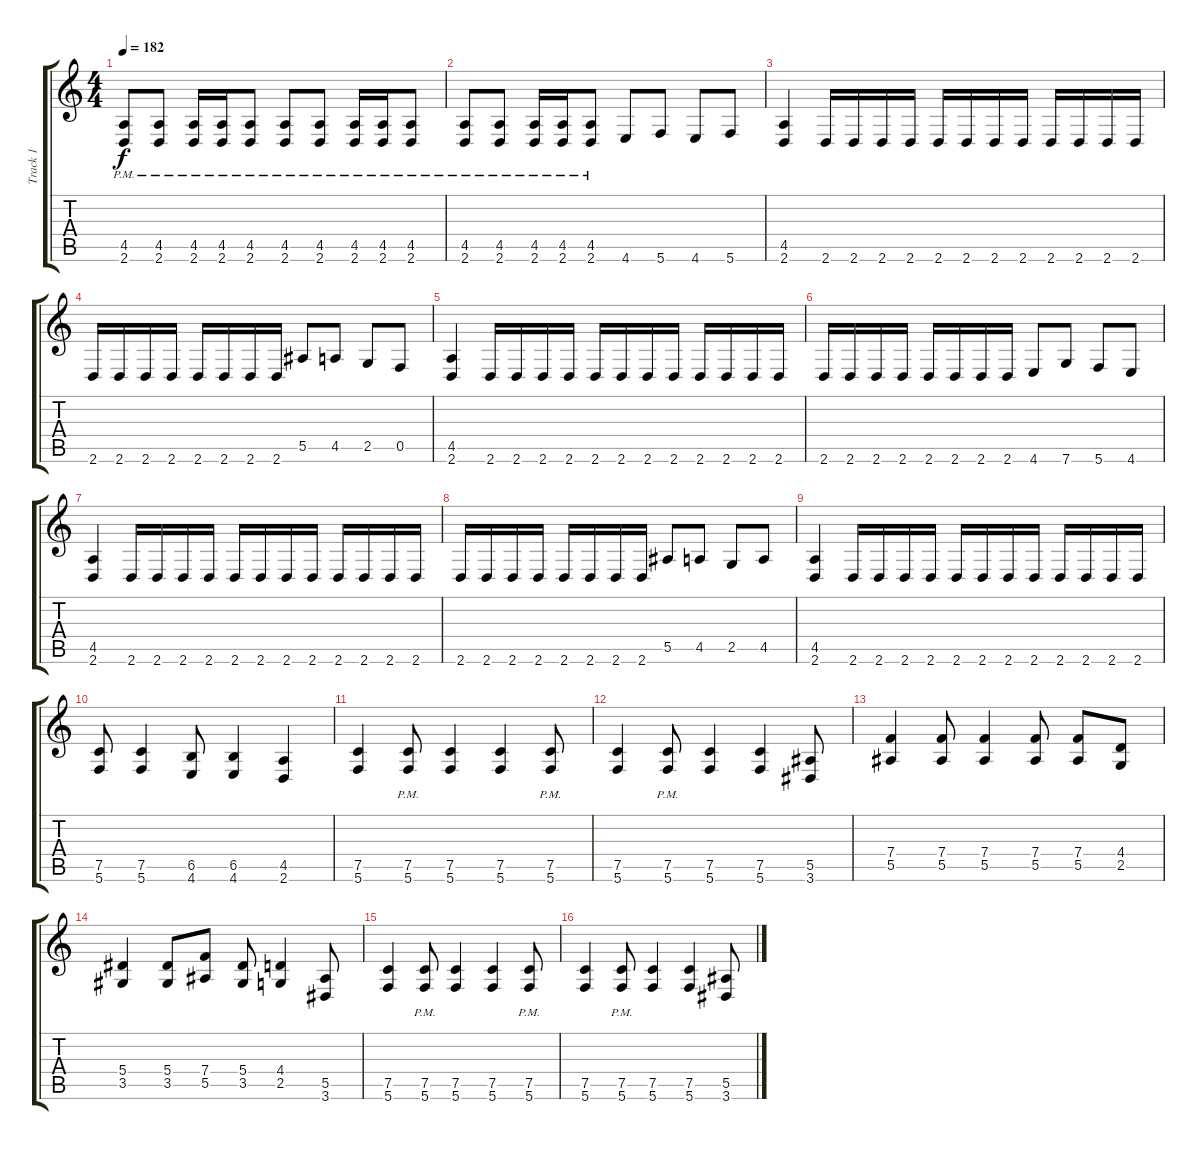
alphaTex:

\track ("Track 1" "Track 1") {instrument distortionguitar}
\staff {score tabs}
\tuning (C4 G3 Eb3 Bb2 F2 C2) {hide}
\ts (4 4)
\tempo 182
\clef g2
\ks c
(4.5{pm} 2.6).8{dy f} (4.5{pm} 2.6).8 (4.5{pm} 2.6).16 (4.5{pm} 2.6).16 (4.5{pm} 2.6).8 (4.5{pm} 2.6).8 (4.5{pm} 2.6).8 (4.5{pm} 2.6).16 (4.5{pm} 2.6).16 (4.5{pm} 2.6).8 |
(4.5{pm} 2.6).8 (4.5{pm} 2.6).8 (4.5{pm} 2.6).16 (4.5{pm} 2.6).16 (4.5{pm} 2.6).8 4.6.8 5.6.8 4.6.8 5.6.8 |
(4.5 2.6).4 2.6.16 2.6.16 2.6.16 2.6.16 2.6.16 2.6.16 2.6.16 2.6.16 2.6.16 2.6.16 2.6.16 2.6.16 |
2.6.16 2.6.16 2.6.16 2.6.16 2.6.16 2.6.16 2.6.16 2.6.16 5.5.8 4.5.8 2.5.8 0.5.8 |
(4.5 2.6).4 2.6.16 2.6.16 2.6.16 2.6.16 2.6.16 2.6.16 2.6.16 2.6.16 2.6.16 2.6.16 2.6.16 2.6.16 |
2.6.16 2.6.16 2.6.16 2.6.16 2.6.16 2.6.16 2.6.16 2.6.16 4.6.8 7.6.8 5.6.8 4.6.8 |
(4.5 2.6).4 2.6.16 2.6.16 2.6.16 2.6.16 2.6.16 2.6.16 2.6.16 2.6.16 2.6.16 2.6.16 2.6.16 2.6.16 |
2.6.16 2.6.16 2.6.16 2.6.16 2.6.16 2.6.16 2.6.16 2.6.16 5.5.8 4.5.8 2.5.8 4.5.8 |
(4.5 2.6).4 2.6.16 2.6.16 2.6.16 2.6.16 2.6.16 2.6.16 2.6.16 2.6.16 2.6.16 2.6.16 2.6.16 2.6.16 |
(7.5 5.6).8 (7.5 5.6).4 (6.5 4.6).8 (6.5 4.6).4 (4.5 2.6).4 |
(7.5 5.6).4 (7.5{pm} 5.6).8 (7.5 5.6).4 (7.5 5.6).4 (7.5{pm} 5.6).8 |
(7.5 5.6).4 (7.5{pm} 5.6).8 (7.5 5.6).4 (7.5 5.6).4 (5.5 3.6).8 |
(7.4 5.5).4 (7.4 5.5).8 (7.4 5.5).4 (7.4 5.5).8 (7.4 5.5).8 (4.4 2.5).8 |
(5.4 3.5).4 (5.4 3.5).8 (7.4 5.5).8 (5.4 3.5).8 (4.4 2.5).4 (5.5 3.6).8 |
(7.5 5.6).4 (7.5{pm} 5.6).8 (7.5 5.6).4 (7.5 5.6).4 (7.5{pm} 5.6).8 |
(7.5 5.6).4 (7.5{pm} 5.6).8 (7.5 5.6).4 (7.5 5.6).4 (5.5 3.6).8
